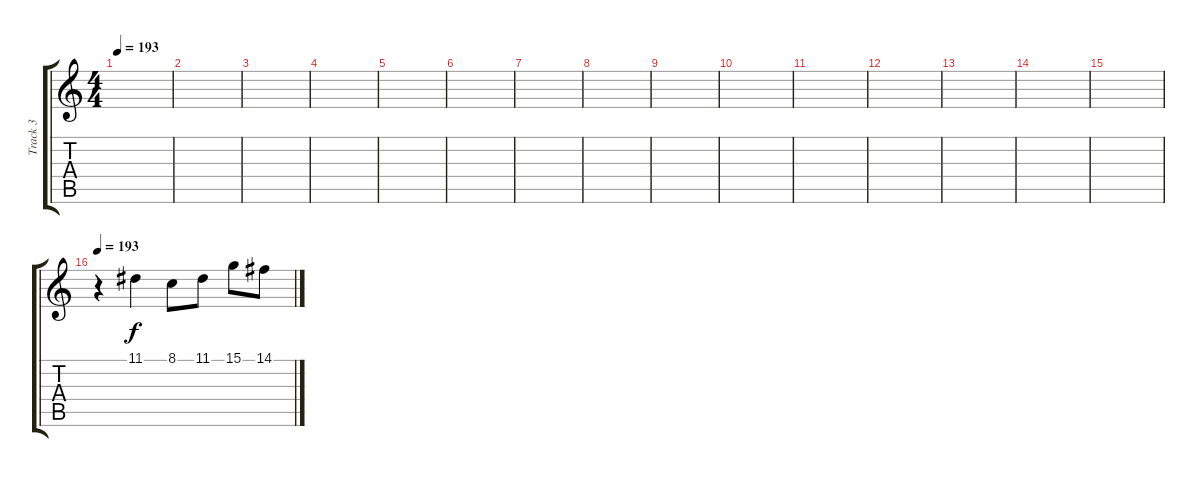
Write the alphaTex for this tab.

\track ("Track 3" "Track 3") {instrument piccolo}
\staff {score tabs}
\tuning (E4 B3 G3 D3 A2 E2) {hide}
\ts (4 4)
\tempo 193
\clef g2
\ks c
|
|
|
|
|
|
|
|
|
|
|
|
|
|
|
\tempo 193
r.4{volume 13 balance 4 instrument lead2sawtooth} 11.1.4 8.1.8 11.1.8 15.1.8 14.1.8
